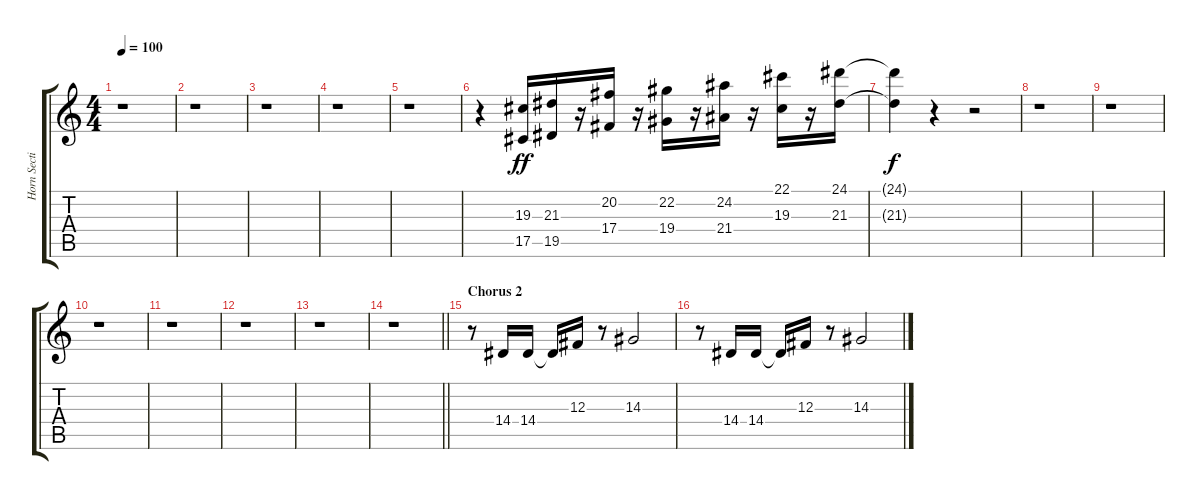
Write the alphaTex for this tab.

\track ("Horn Section" "Horn Secti") {instrument brasssection}
\staff {score tabs}
\tuning (Eb4 Bb3 Gb3 Db3 Ab2 Eb2) {hide}
\ts (4 4)
\tempo 100
\clef g2
\ks c
r.1{dy f} |
r.1 |
r.1 |
r.1 |
r.1 |
r.4 (19.3 17.5).16{dy ff} (21.3 19.5).16 r.16 (20.2 17.4).16 r.16 (22.2 19.4).16 r.16 (24.2 21.4).16 r.16 (22.1 19.3).16 r.16 (24.1 21.3).16 |
(24.1{t} 21.3{t}).4{dy f} r.4 r.2 |
r.1 |
r.1 |
r.1 |
r.1 |
r.1 |
r.1 |
\barLineRight lightlight
r.1 |
\section ("" "Chorus 2")
r.8 14.4.16 14.4.16 14.4{t}.16 12.3.16 r.8 14.3.2 |
r.8 14.4.16 14.4.16 14.4{t}.16 12.3.16 r.8 14.3.2
